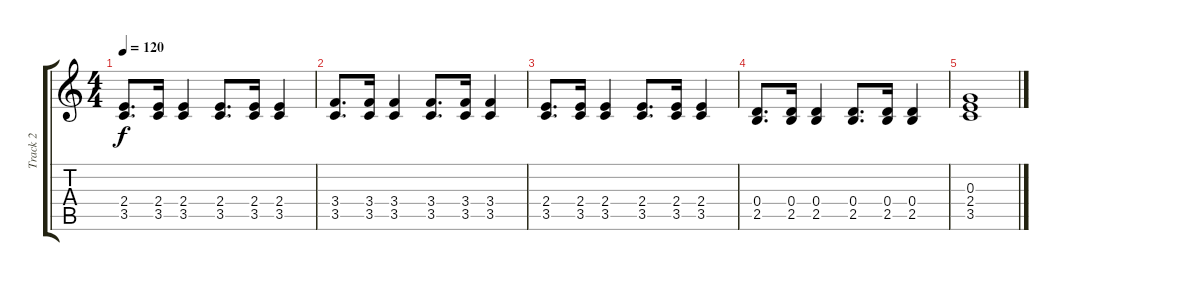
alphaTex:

\track ("Track 2" "Track 2") {instrument contrabass}
\staff {score tabs}
\tuning (E4 B3 G3 D3 A2 E2) {hide}
\ts (4 4)
\tempo 120
\clef g2
\ks c
(2.4 3.5).8{d dy f} (2.4 3.5).16 (2.4 3.5).4 (2.4 3.5).8{d} (2.4 3.5).16 (2.4 3.5).4 |
(3.4 3.5).8{d} (3.4 3.5).16 (3.4 3.5).4 (3.4 3.5).8{d} (3.4 3.5).16 (3.4 3.5).4 |
(2.4 3.5).8{d} (2.4 3.5).16 (2.4 3.5).4 (2.4 3.5).8{d} (2.4 3.5).16 (2.4 3.5).4 |
(0.4 2.5).8{d} (0.4 2.5).16 (0.4 2.5).4 (0.4 2.5).8{d} (0.4 2.5).16 (0.4 2.5).4 |
(0.3 2.4 3.5).1
